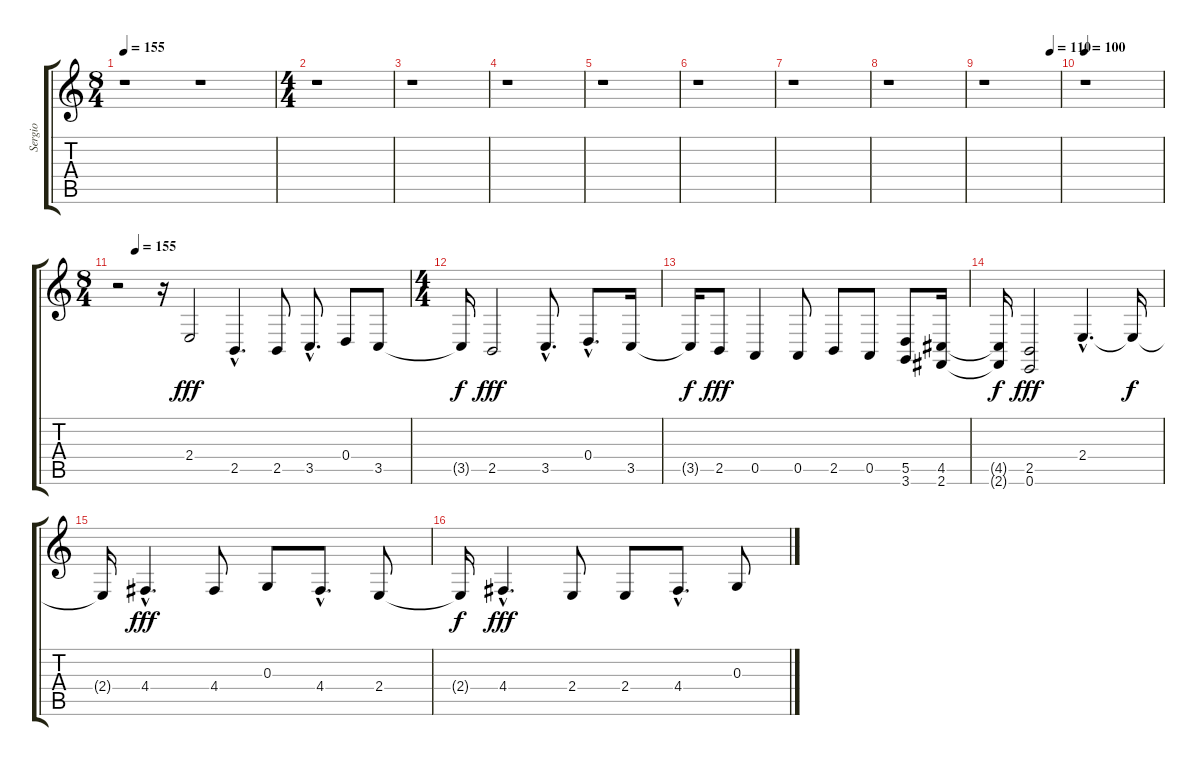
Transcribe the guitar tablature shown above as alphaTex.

\track ("Sergio" "Sergio") {instrument choiraahs}
\staff {score tabs}
\tuning (E4 B3 G3 D3 A2 E2) {hide}
\ts (8 4)
\tempo 155
\clef g2
\ks c
r.1{dy fff} r.1 |
\ts (4 4)
r.1 |
r.1 |
r.1 |
r.1 |
r.1 |
r.1 |
r.1 |
\tempo (110 0.875)
r.1 |
\tempo 100
r.1 |
\ts (8 4)
\tempo (155 0.0625)
r.2 r.16 2.4.2 2.5{hac}.4{d} 2.5.8 3.5{hac}.8{d} 0.4.8 3.5.8 |
\ts (4 4)
3.5{t}.16{dy f} 2.5.2{dy fff} 3.5{hac}.8{d} 0.4{hac}.8{d} 3.5.16 |
3.5{t}.16{dy f} 2.5.8{dy fff} 0.5.4 0.5.8 2.5.8 0.5.8 (5.5 3.6).8 (4.5 2.6).16 |
(4.5{t} 2.6{t}).16{dy f} (2.5 0.6).2{dy fff} 2.4{hac}.4{d} 2.4{t}.16{dy f} |
2.4{t}.16 4.4{hac}.4{d dy fff} 4.4.8 0.3.8 4.4{hac}.8{d} 2.4.8 |
2.4{t}.16{dy f} 4.4{hac}.4{d dy fff} 2.4.8 2.4.8 4.4{hac}.8{d} 0.3.8
